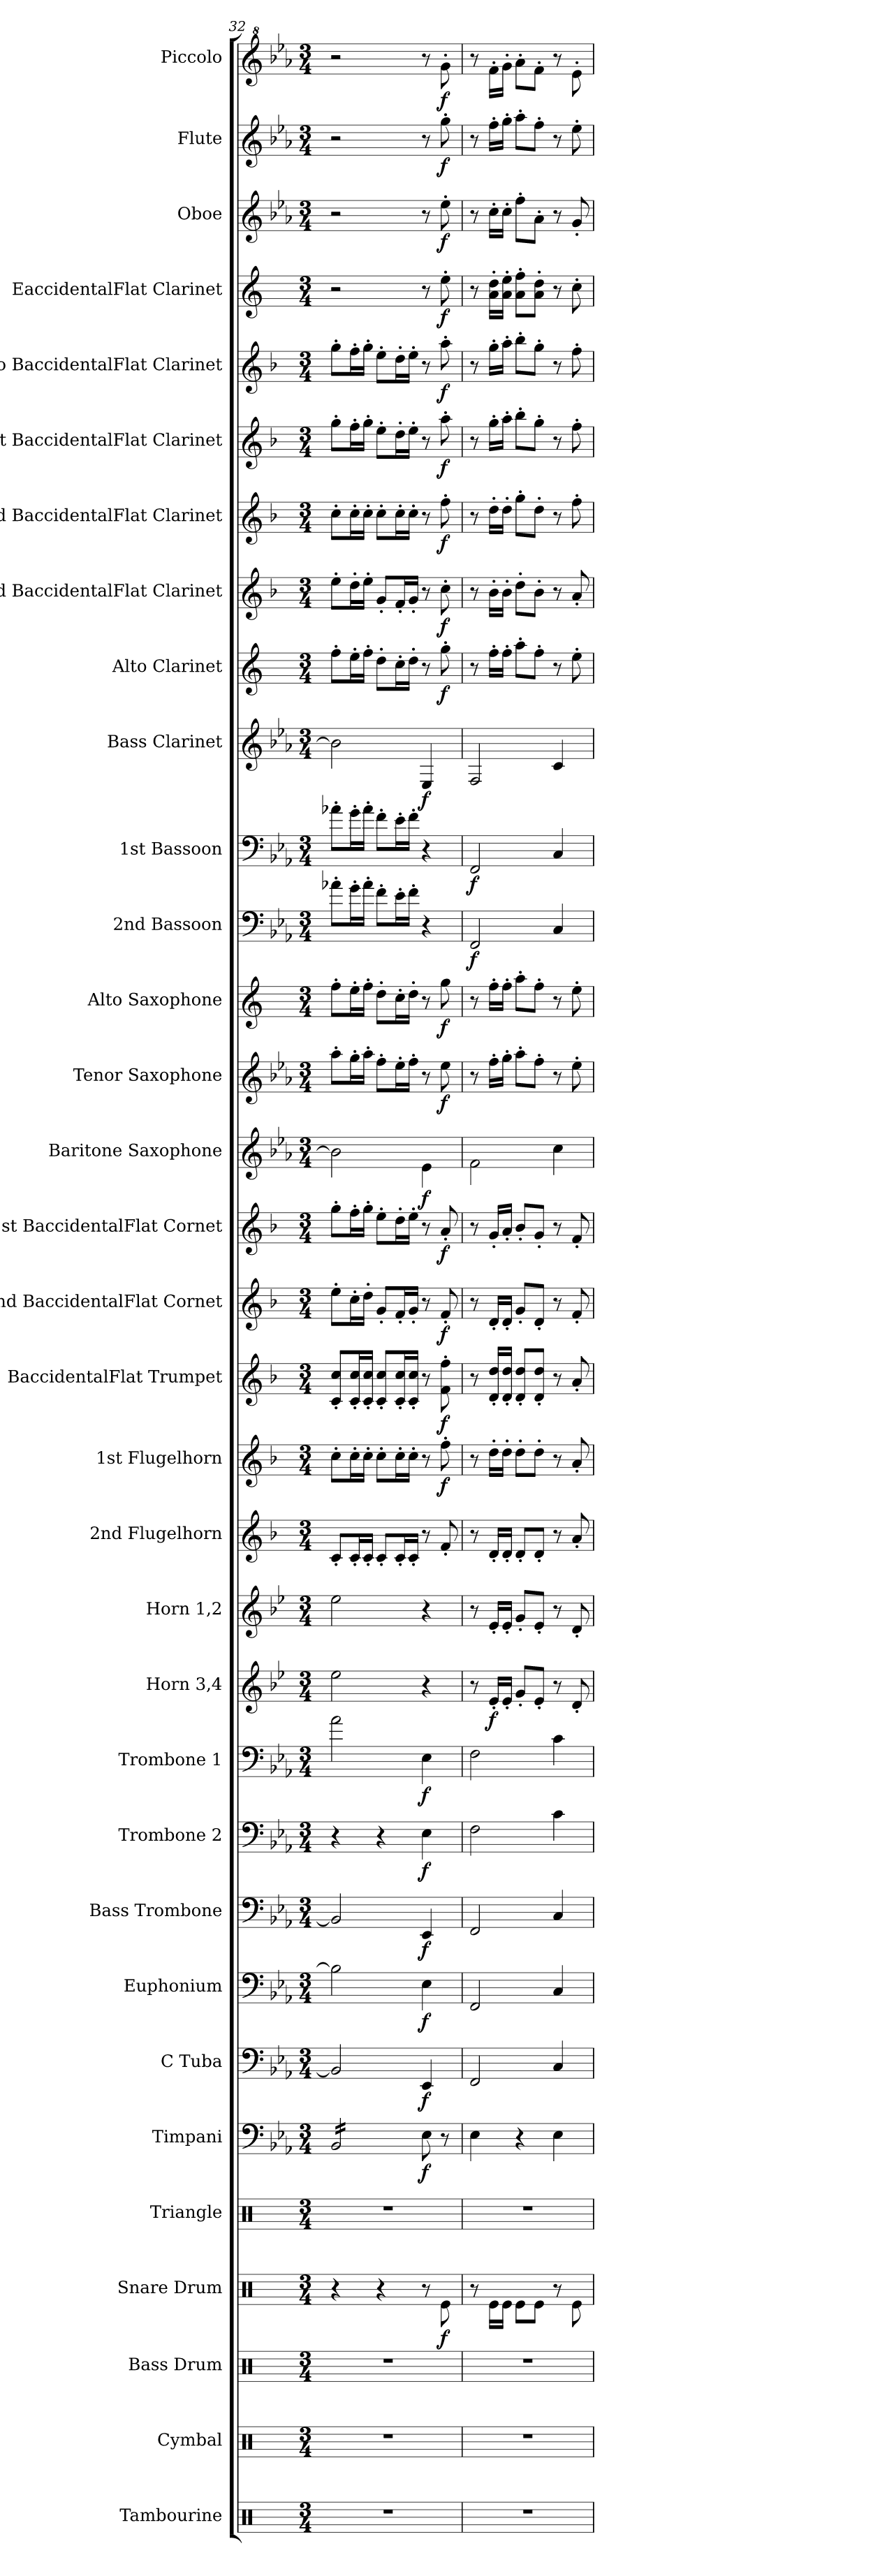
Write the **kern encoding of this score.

**kern	**kern	**kern	**kern	**dynam	**kern	**kern	**dynam	**kern	**dynam	**kern	**dynam	**kern	**dynam	**kern	**dynam	**kern	**dynam	**kern	**dynam	**kern	**kern	**kern	**dynam	**kern	**dynam	**kern	**dynam	**kern	**dynam	**kern	**dynam	**kern	**dynam	**kern	**dynam	**kern	**dynam	**kern	**dynam	**kern	**dynam	**kern	**dynam	**kern	**dynam	**kern	**dynam	**kern	**dynam	**kern	**dynam	**kern	**dynam	**kern	**dynam	**kern	**dynam	**kern	**dynam
*part33	*part32	*part31	*part30	*part30	*part29	*part28	*part28	*part27	*part27	*part26	*part26	*part25	*part25	*part24	*part24	*part23	*part23	*part22	*part22	*part21	*part20	*part19	*part19	*part18	*part18	*part17	*part17	*part16	*part16	*part15	*part15	*part14	*part14	*part13	*part13	*part12	*part12	*part11	*part11	*part10	*part10	*part9	*part9	*part8	*part8	*part7	*part7	*part6	*part6	*part5	*part5	*part4	*part4	*part3	*part3	*part2	*part2	*part1	*part1
*staff33	*staff32	*staff31	*staff30	*staff30	*staff29	*staff28	*staff28	*staff27	*staff27	*staff26	*staff26	*staff25	*staff25	*staff24	*staff24	*staff23	*staff23	*staff22	*staff22	*staff21	*staff20	*staff19	*staff19	*staff18	*staff18	*staff17	*staff17	*staff16	*staff16	*staff15	*staff15	*staff14	*staff14	*staff13	*staff13	*staff12	*staff12	*staff11	*staff11	*staff10	*staff10	*staff9	*staff9	*staff8	*staff8	*staff7	*staff7	*staff6	*staff6	*staff5	*staff5	*staff4	*staff4	*staff3	*staff3	*staff2	*staff2	*staff1	*staff1
*I"Tambourine	*I"Cymbal	*I"Bass Drum	*I"Snare Drum	*	*I"Triangle	*I"Timpani	*	*I"C Tuba	*	*I"Euphonium	*	*I"Bass Trombone	*	*I"Trombone 2	*	*I"Trombone 1	*	*I"Horn 3,4	*	*I"Horn 1,2	*I"2nd Flugelhorn	*I"1st Flugelhorn	*	*I"BaccidentalFlat Trumpet	*	*I"2nd BaccidentalFlat Cornet	*	*I"1st BaccidentalFlat Cornet	*	*I"Baritone Saxophone	*	*I"Tenor Saxophone	*	*I"Alto Saxophone	*	*I"2nd Bassoon	*	*I"1st Bassoon	*	*I"Bass Clarinet	*	*I"Alto Clarinet	*	*I"3rd BaccidentalFlat Clarinet	*	*I"2nd BaccidentalFlat Clarinet	*	*I"1st BaccidentalFlat Clarinet	*	*I"Solo BaccidentalFlat Clarinet	*	*I"EaccidentalFlat Clarinet	*	*I"Oboe	*	*I"Flute	*	*I"Piccolo	*
*I'Tamb.	*I'Cym.	*I'B. Dr.	*I'Sn. Dr.	*	*I'Trgl.	*I'Timp.	*	*I'C Tu.	*	*I'Eu.	*	*I'B. Trb.	*	*I'Trb. 2	*	*I'Trb. 1	*	*I'Hn. 3,4	*	*I'Hn. 1,2	*I'2nd Flghn.	*I'1st Flghn.	*	*I'BaccidentalFlat Tpt.	*	*I'2nd BaccidentalFlat Cnt.	*	*I'1st BaccidentalFlat Cnt.	*	*I'Bar. Sax.	*	*I'T. Sax.	*	*I'A. Sax.	*	*I'2nd Bsn.	*	*I'1st Bsn.	*	*I'B. Cl.	*	*I'A. Cl.	*	*I'3rd BaccidentalFlat Cl.	*	*I'2nd BaccidentalFlat Cl.	*	*I'1st BaccidentalFlat Cl.	*	*I'Solo BaccidentalFlat Cl.	*	*I'EaccidentalFlat Cl.	*	*I'Ob.	*	*I'Fl.	*	*I'Picc.	*
*clefX	*clefX	*clefX	*clefX	*	*clefX	*clefF4	*	*clefF4	*	*clefF4	*	*clefF4	*	*clefF4	*	*clefF4	*	*clefG2	*	*clefG2	*clefG2	*clefG2	*	*clefG2	*	*clefG2	*	*clefG2	*	*clefG2	*	*clefG2	*	*clefG2	*	*clefF4	*	*clefF4	*	*clefG2	*	*clefG2	*	*clefG2	*	*clefG2	*	*clefG2	*	*clefG2	*	*clefG2	*	*clefG2	*	*clefG2	*	*clefG^2	*
*	*	*	*	*	*	*	*	*	*	*	*	*	*	*	*	*	*	*ITrd4c7	*	*ITrd4c7	*ITrd1c2	*ITrd1c2	*	*ITrd1c2	*	*ITrd1c2	*	*ITrd1c2	*	*ITrd12c21	*	*ITrd8c14	*	*ITrd5c9	*	*	*	*	*	*ITrd8c14	*	*ITrd5c9	*	*ITrd1c2	*	*ITrd1c2	*	*ITrd1c2	*	*ITrd1c2	*	*ITrd-2c-3	*	*	*	*	*	*ITrd-7c-12	*
*k[]	*k[]	*k[]	*k[]	*	*k[]	*k[b-e-a-]	*	*k[b-e-a-]	*	*k[b-e-a-]	*	*k[b-e-a-]	*	*k[b-e-a-]	*	*k[b-e-a-]	*	*k[b-e-a-]	*	*k[b-e-a-]	*k[b-e-a-]	*k[b-e-a-]	*	*k[b-e-a-]	*	*k[b-e-a-]	*	*k[b-e-a-]	*	*k[b-e-a-]	*	*k[b-e-a-]	*	*k[b-e-a-]	*	*k[b-e-a-]	*	*k[b-e-a-]	*	*k[b-e-a-]	*	*k[b-e-a-]	*	*k[b-e-a-]	*	*k[b-e-a-]	*	*k[b-e-a-]	*	*k[b-e-a-]	*	*k[b-e-a-]	*	*k[b-e-a-]	*	*k[b-e-a-]	*	*k[b-e-a-]	*
*M3/4	*M3/4	*M3/4	*M3/4	*	*M3/4	*M3/4	*	*M3/4	*	*M3/4	*	*M3/4	*	*M3/4	*	*M3/4	*	*M3/4	*	*M3/4	*M3/4	*M3/4	*	*M3/4	*	*M3/4	*	*M3/4	*	*M3/4	*	*M3/4	*	*M3/4	*	*M3/4	*	*M3/4	*	*M3/4	*	*M3/4	*	*M3/4	*	*M3/4	*	*M3/4	*	*M3/4	*	*M3/4	*	*M3/4	*	*M3/4	*	*M3/4	*
=32	=32	=32	=32	=32	=32	=32	=32	=32	=32	=32	=32	=32	=32	=32	=32	=32	=32	=32	=32	=32	=32	=32	=32	=32	=32	=32	=32	=32	=32	=32	=32	=32	=32	=32	=32	=32	=32	=32	=32	=32	=32	=32	=32	=32	=32	=32	=32	=32	=32	=32	=32	=32	=32	=32	=32	=32	=32	=32	=32
*	*	*	*	*	*	*tremolo	*	*	*	*	*	*	*	*	*	*	*	*	*	*	*	*	*	*	*	*	*	*	*	*	*	*	*	*	*	*	*	*	*	*	*	*	*	*	*	*	*	*	*	*	*	*	*	*	*	*	*	*	*
2.r	2.r	2.r	4r	.	2.r	16BB-/LL	.	2BB-/]	.	2B-\]	.	2BB-/]	.	4r	.	2a-\	.	2a-\	.	2a-\	8B-'/L	8b-'\L	.	8B-/' 8b-/'L	.	8dd'\L	.	8ff'\L	.	2B-\]	.	8a-'\L	.	8a-'\L	.	8a-X'\L	.	8a-X'\L	.	2B-\]	.	8a-'\L	.	8dd'\L	.	8b-'\L	.	8ff'\L	.	8ff'\L	.	2r	.	2r	.	2r	.	2r	.
.	.	.	.	.	.	16BB-/	.	.	.	.	.	.	.	.	.	.	.	.	.	.	.	.	.	.	.	.	.	.	.	.	.	.	.	.	.	.	.	.	.	.	.	.	.	.	.	.	.	.	.	.	.	.	.	.	.	.	.	.	.
.	.	.	.	.	.	16BB-/	.	.	.	.	.	.	.	.	.	.	.	.	.	.	16B-'/L	16b-'\L	.	16B-/' 16b-/'L	.	16b-'\L	.	16ee-'\L	.	.	.	16g'\L	.	16g'\L	.	16g'\L	.	16g'\L	.	.	.	16g'\L	.	16cc'\L	.	16b-'\L	.	16ee-'\L	.	16ee-'\L	.	.	.	.	.	.	.	.	.
.	.	.	.	.	.	16BB-/	.	.	.	.	.	.	.	.	.	.	.	.	.	.	16B-'/JJ	16b-'\JJ	.	16B-/' 16b-/'JJ	.	16cc'\JJ	.	16ff'\JJ	.	.	.	16a-'\JJ	.	16a-'\JJ	.	16a-'\JJ	.	16a-'\JJ	.	.	.	16a-'\JJ	.	16dd'\JJ	.	16b-'\JJ	.	16ff'\JJ	.	16ff'\JJ	.	.	.	.	.	.	.	.	.
.	.	.	4r	.	.	16BB-/	.	.	.	.	.	.	.	4r	.	.	.	.	.	.	8B-'/L	8b-'\L	.	8B-/' 8b-/'L	.	8f'/L	.	8dd'\L	.	.	.	8f'\L	.	8f'\L	.	8f'\L	.	8f'\L	.	.	.	8f'\L	.	8f'/L	.	8b-'\L	.	8dd'\L	.	8dd'\L	.	.	.	.	.	.	.	.	.
.	.	.	.	.	.	16BB-/	.	.	.	.	.	.	.	.	.	.	.	.	.	.	.	.	.	.	.	.	.	.	.	.	.	.	.	.	.	.	.	.	.	.	.	.	.	.	.	.	.	.	.	.	.	.	.	.	.	.	.	.	.
.	.	.	.	.	.	16BB-/	.	.	.	.	.	.	.	.	.	.	.	.	.	.	16B-'/L	16b-'\L	.	16B-/' 16b-/'L	.	16e-'/L	.	16cc'\L	.	.	.	16e-'\L	.	16e-'\L	.	16e-'\L	.	16e-'\L	.	.	.	16e-'\L	.	16e-'/L	.	16b-'\L	.	16cc'\L	.	16cc'\L	.	.	.	.	.	.	.	.	.
.	.	.	.	.	.	16BB-/JJ	.	.	.	.	.	.	.	.	.	.	.	.	.	.	16B-'/JJ	16b-'\JJ	.	16B-/' 16b-/'JJ	.	16f'/JJ	.	16dd'\JJ	.	.	.	16f'\JJ	.	16f'\JJ	.	16f'\JJ	.	16f'\JJ	.	.	.	16f'\JJ	.	16f'/JJ	.	16b-'\JJ	.	16dd'\JJ	.	16dd'\JJ	.	.	.	.	.	.	.	.	.
*	*	*	*	*	*	*Xtremolo	*	*	*	*	*	*	*	*	*	*	*	*	*	*	*	*	*	*	*	*	*	*	*	*	*	*	*	*	*	*	*	*	*	*	*	*	*	*	*	*	*	*	*	*	*	*	*	*	*	*	*	*	*
!	!	!	!	!	!	!	!LO:DY:b	!	!LO:DY:b	!	!LO:DY:b	!	!LO:DY:b	!	!LO:DY:b	!	!LO:DY:b	!	!	!	!	!	!	!	!	!	!	!	!	!	!LO:DY:b	!	!	!	!	!	!	!	!	!	!LO:DY:b	!	!	!	!	!	!	!	!	!	!	!	!	!	!	!	!	!	!
.	.	.	8r	.	.	8E-\	f	4EE-/	f	4E-\	f	4EE-/	f	4E-\	f	4E-\	f	4r	.	4r	8r	8r	.	8r	.	8r	.	8r	.	4E-\	f	8r	.	8r	.	4r	.	4r	.	4EE-/	f	8r	.	8r	.	8r	.	8r	.	8r	.	8r	.	8r	.	8r	.	8r	.
!	!	!	!	!LO:DY:b	!	!	!	!	!	!	!	!	!	!	!	!	!	!	!	!	!	!	!LO:DY:b	!	!LO:DY:b	!	!LO:DY:b	!	!LO:DY:b	!	!	!	!LO:DY:b	!	!LO:DY:b	!	!	!	!	!	!	!	!LO:DY:b	!	!LO:DY:b	!	!LO:DY:b	!	!LO:DY:b	!	!LO:DY:b	!	!LO:DY:b	!	!LO:DY:b	!	!LO:DY:b	!	!LO:DY:b
.	.	.	8Re\	f	.	8r	.	.	.	.	.	.	.	.	.	.	.	.	.	.	8e-'/	8ee-'\	f	8e-\' 8ee-\'	f	8e-'/	f	8g'/	f	.	.	8e-\	f	8b-\	f	.	.	.	.	.	.	8b-'\	f	8b-'\	f	8ee-'\	f	8gg'\	f	8gg'\	f	8gg'\	f	8ee-'\	f	8gg'\	f	8ggg'\	f
=33	=33	=33	=33	=33	=33	=33	=33	=33	=33	=33	=33	=33	=33	=33	=33	=33	=33	=33	=33	=33	=33	=33	=33	=33	=33	=33	=33	=33	=33	=33	=33	=33	=33	=33	=33	=33	=33	=33	=33	=33	=33	=33	=33	=33	=33	=33	=33	=33	=33	=33	=33	=33	=33	=33	=33	=33	=33	=33	=33
!	!	!	!	!	!	!	!	!	!	!	!	!	!	!	!	!	!	!	!	!	!	!	!	!	!	!	!	!	!	!	!	!	!	!	!	!	!LO:DY:b	!	!LO:DY:b	!	!	!	!	!	!	!	!	!	!	!	!	!	!	!	!	!	!	!	!
2.r	2.r	2.r	8r	.	2.r	4E-\	.	2FF/	.	2FF/	.	2FF/	.	2F\	.	2F\	.	8r	.	8r	8r	8r	.	8r	.	8r	.	8r	.	2F\	.	8r	.	8r	.	2FF/	f	2FF/	f	2FF/	.	8r	.	8r	.	8r	.	8r	.	8r	.	8r	.	8r	.	8r	.	8r	.
!	!	!	!	!	!	!	!	!	!	!	!	!	!	!	!	!	!	!	!LO:DY:b	!	!	!	!	!	!	!	!	!	!	!	!	!	!	!	!	!	!	!	!	!	!	!	!	!	!	!	!	!	!	!	!	!	!	!	!	!	!	!	!
.	.	.	16Re\LL	.	.	.	.	.	.	.	.	.	.	.	.	.	.	16A-'/LL	f	16A-'/LL	16c'/LL	16cc'\LL	.	16c/' 16cc/'LL	.	16c'/LL	.	16f'/LL	.	.	.	16f'\LL	.	16a-'\LL	.	.	.	.	.	.	.	16a-'\LL	.	16a-'\LL	.	16cc'\LL	.	16ff'\LL	.	16ff'\LL	.	16cc\' 16ff\'LL	.	16cc'\LL	.	16ff'\LL	.	16fff'\LL	.
.	.	.	16Re\JJ	.	.	.	.	.	.	.	.	.	.	.	.	.	.	16A-'/JJ	.	16A-'/JJ	16c'/JJ	16cc'\JJ	.	16c/' 16cc/'JJ	.	16c'/JJ	.	16g'/JJ	.	.	.	16g'\JJ	.	16a-'\JJ	.	.	.	.	.	.	.	16a-'\JJ	.	16a-'\JJ	.	16cc'\JJ	.	16gg'\JJ	.	16gg'\JJ	.	16cc\' 16gg\'JJ	.	16cc'\JJ	.	16gg'\JJ	.	16ggg'\JJ	.
.	.	.	8Re\L	.	.	4r	.	.	.	.	.	.	.	.	.	.	.	8c'/L	.	8c'/L	8c'/L	8cc'\L	.	8c/' 8cc/'L	.	8f'/L	.	8a-'/L	.	.	.	8a-'\L	.	8cc'\L	.	.	.	.	.	.	.	8cc'\L	.	8cc'\L	.	8ff'\L	.	8aa-'\L	.	8aa-'\L	.	8cc\' 8aa-\'L	.	8ff'\L	.	8aa-'\L	.	8aaa-'\L	.
.	.	.	8Re\J	.	.	.	.	.	.	.	.	.	.	.	.	.	.	8A-'/J	.	8A-'/J	8c'/J	8cc'\J	.	8c/' 8cc/'J	.	8c'/J	.	8f'/J	.	.	.	8f'\J	.	8a-'\J	.	.	.	.	.	.	.	8a-'\J	.	8a-'\J	.	8cc'\J	.	8ff'\J	.	8ff'\J	.	8cc\' 8ff\'J	.	8a-'\J	.	8ff'\J	.	8fff'\J	.
.	.	.	8r	.	.	4E-\	.	4C/	.	4C/	.	4C/	.	4c\	.	4c\	.	8r	.	8r	8r	8r	.	8r	.	8r	.	8r	.	4c\	.	8r	.	8r	.	4C/	.	4C/	.	4C/	.	8r	.	8r	.	8r	.	8r	.	8r	.	8r	.	8r	.	8r	.	8r	.
.	.	.	8Re\	.	.	.	.	.	.	.	.	.	.	.	.	.	.	8G'/	.	8G'/	8g'/	8g'/	.	8g'/	.	8e-'/	.	8e-'/	.	.	.	8e-'\	.	8g'\	.	.	.	.	.	.	.	8g'\	.	8g'/	.	8ee-'\	.	8ee-'\	.	8ee-'\	.	8ee-'\	.	8g'/	.	8ee-'\	.	8eee-'\	.
=	=	=	=	=	=	=	=	=	=	=	=	=	=	=	=	=	=	=	=	=	=	=	=	=	=	=	=	=	=	=	=	=	=	=	=	=	=	=	=	=	=	=	=	=	=	=	=	=	=	=	=	=	=	=	=	=	=	=	=
*-	*-	*-	*-	*-	*-	*-	*-	*-	*-	*-	*-	*-	*-	*-	*-	*-	*-	*-	*-	*-	*-	*-	*-	*-	*-	*-	*-	*-	*-	*-	*-	*-	*-	*-	*-	*-	*-	*-	*-	*-	*-	*-	*-	*-	*-	*-	*-	*-	*-	*-	*-	*-	*-	*-	*-	*-	*-	*-	*-
